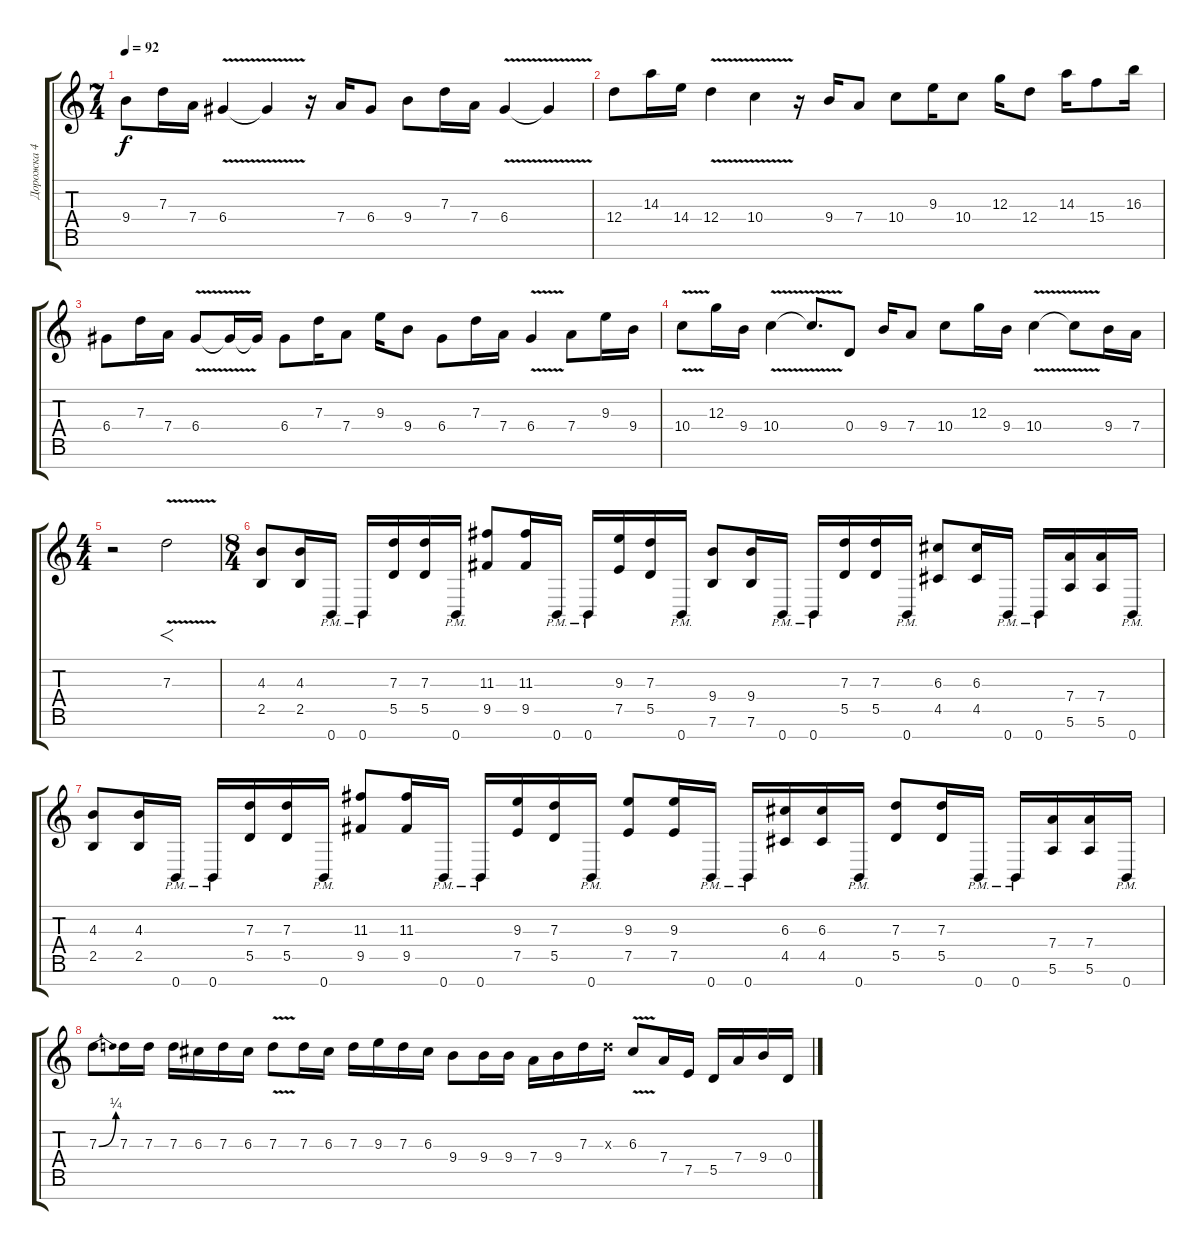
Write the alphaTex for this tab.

\track ("Дорожка 4" "Дорожка 4") {instrument distortionguitar}
\staff {score tabs}
\tuning (E4 B3 G3 D3 A2 E2 B1) {hide}
\ts (7 4)
\tempo 92
\clef g2
\ks c
9.4.8{dy f} 7.3.16 7.4.16 6.4{v}.4 6.4{t}.4 r.16 7.4.16 6.4.8 9.4.8 7.3.16 7.4.16 6.4{v}.4 6.4{t}.4 |
12.4.8 14.3.16 14.4.16 12.4{v}.4 10.4{v}.4 r.16 9.4.16 7.4.8 10.4.8 9.3.16 10.4.8 12.3.16 12.4.8 14.3.16 15.4.8 16.3.16 |
6.4.8 7.3.16 7.4.16 6.4{v}.8 6.4{t}.16 6.4{t}.16 6.4.8 7.3.16 7.4.8 9.3.16 9.4.8 6.4.8 7.3.16 7.4.16 6.4{v}.4 7.4.8 9.3.16 9.4.16 |
10.4{v}.8 12.3.16 9.4.16 10.4{v}.4 10.4{t}.8{d} 0.4.8 9.4.16 7.4.8 10.4.8 12.3.16 9.4.16 10.4{v}.4 10.4{t}.8 9.4.16 7.4.16 |
\ts (4 4)
r.2 7.3{v}.2{f} |
\ts (8 4)
(4.3 2.5).8 (4.3 2.5).16 0.7{pm}.16 0.7{pm}.16 (7.3 5.5).16 (7.3 5.5).16 0.7{pm}.16 (11.3 9.5).8 (11.3 9.5).16 0.7{pm}.16 0.7{pm}.16 (9.3 7.5).16 (7.3 5.5).16 0.7{pm}.16 (9.4 7.6).8 (9.4 7.6).16 0.7{pm}.16 0.7{pm}.16 (7.3 5.5).16 (7.3 5.5).16 0.7{pm}.16 (6.3 4.5).8 (6.3 4.5).16 0.7{pm}.16 0.7{pm}.16 (7.4 5.6).16 (7.4 5.6).16 0.7{pm}.16 |
(4.3 2.5).8 (4.3 2.5).16 0.7{pm}.16 0.7{pm}.16 (7.3 5.5).16 (7.3 5.5).16 0.7{pm}.16 (11.3 9.5).8 (11.3 9.5).16 0.7{pm}.16 0.7{pm}.16 (9.3 7.5).16 (7.3 5.5).16 0.7{pm}.16 (9.3 7.5).8 (9.3 7.5).16 0.7{pm}.16 0.7{pm}.16 (6.3 4.5).16 (6.3 4.5).16 0.7{pm}.16 (7.3 5.5).8 (7.3 5.5).16 0.7{pm}.16 0.7{pm}.16 (7.4 5.6).16 (7.4 5.6).16 0.7{pm}.16 |
7.3{be (bend 0 0 60 1)}.8 7.3.16 7.3.16 7.3.16 6.3.16 7.3.16 6.3.16 7.3{v}.8 7.3.16 6.3.16 7.3.16 9.3.16 7.3.16 6.3.16 9.4.8 9.4.16 9.4.16 7.4.16 9.4.16 7.3.16 7.3{x}.16 6.3{v}.8 7.4.16 7.5.16 5.5.16 7.4.16 9.4.16 0.4.16
